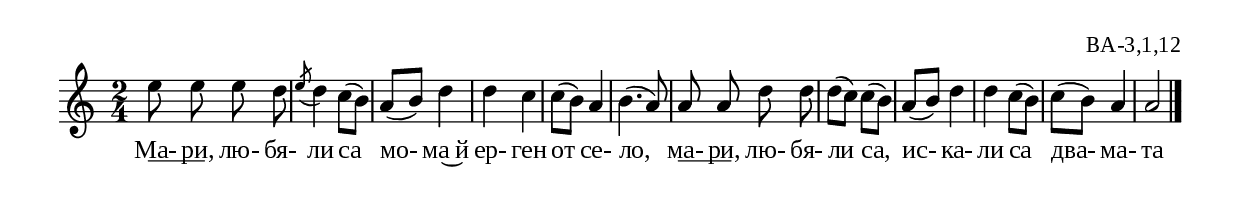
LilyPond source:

%{
BA_3_1_12
%}

\include "td-preamble.ly"

\score {
\relative c'' {
%% \tempo 4 = 152
  \time 2/4
e8\noBeam e e8\noBeam d | \acciaccatura e8 d4 c8( b) | a8( b) d4 | d c | c8( b) a4 | b4.( a8) | a8\noBeam a d8\noBeam d | d8( c) c8([ b]) | a8( b) d4 | d c8( b) | c8( b) a4 | a2  
 \bar "|." 
}
\addlyrics { Ма- \startTextSpan ри, \stopTextSpan лю- бя- ли са 
мо- "ма~й" ер- ген от се- ло, ма- \startTextSpan ри, \stopTextSpan
лю- бя- ли са, ис- ка- ли са два- ма- та }
%
\layout {
  indent = #0
  line-width = 190\mm
  ragged-right=##f
\context {
      \Lyrics
      \consists "Text_spanner_engraver"
      \override TextSpanner #'direction = #DOWN
      \override TextSpanner #'style = #'line    
      \override TextSpanner #'outside-staff-priority = ##f
      \override TextSpanner #'padding = #0.2 % sets the distance of the line from the lyrics
      \override TextSpanner #'bound-details =
      #`((left . ((Y . 0)
                  (padding . 0)
                  (attach-dir . ,LEFT)))
         (left-broken . ((end-on-note . #t)))
         (right . ((Y . 0)
                   (padding . 0)
                   (attach-dir . ,RIGHT))))
    }
  
}
%
\midi { 
	\context {
		\Score
		tempoWholesPerMinute = #(ly:make-moment 152 4)
		}
	}
}
%
\header{
  opus = "ВА-3,1,12"
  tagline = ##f
}


